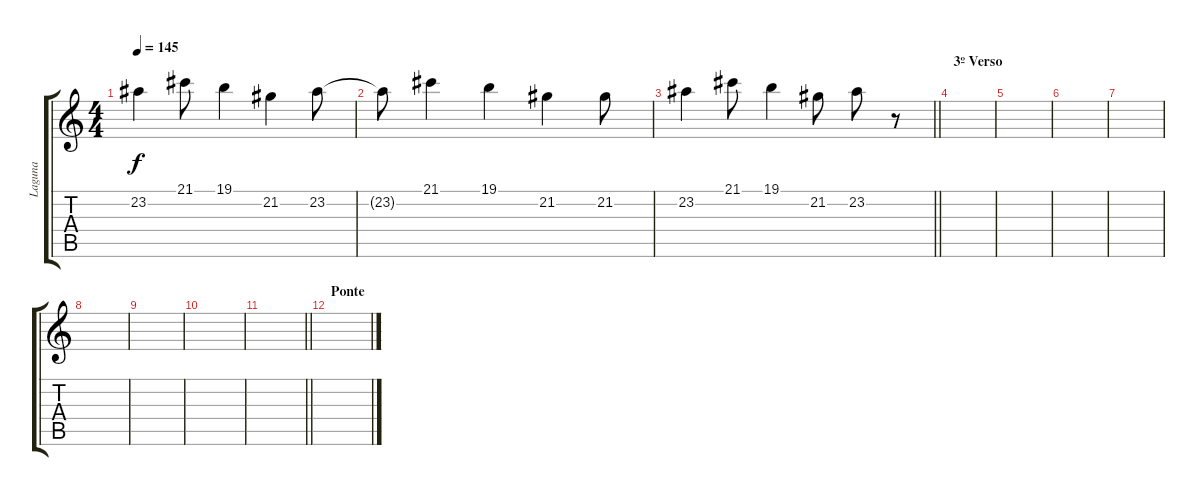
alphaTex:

\track ("Laguna" "Laguna") {instrument lead2sawtooth}
\staff {score tabs}
\tuning (E4 B3 G3 D3 A2 E2) {hide}
\ts (4 4)
\tempo 145
\clef g2
\ks c
23.2.4{dy f volume 11 instrument stringensemble1} 21.1.8 19.1.4 21.2.4 23.2.8 |
23.2{t}.8 21.1.4 19.1.4 21.2.4 21.2.8 |
\barLineRight lightlight
23.2.4 21.1.8 19.1.4 21.2.8 23.2.8 r.8 |
\section ("" "3º Verso")
|
|
|
|
|
|
|
\barLineRight lightlight
|
\section ("" "Ponte")
